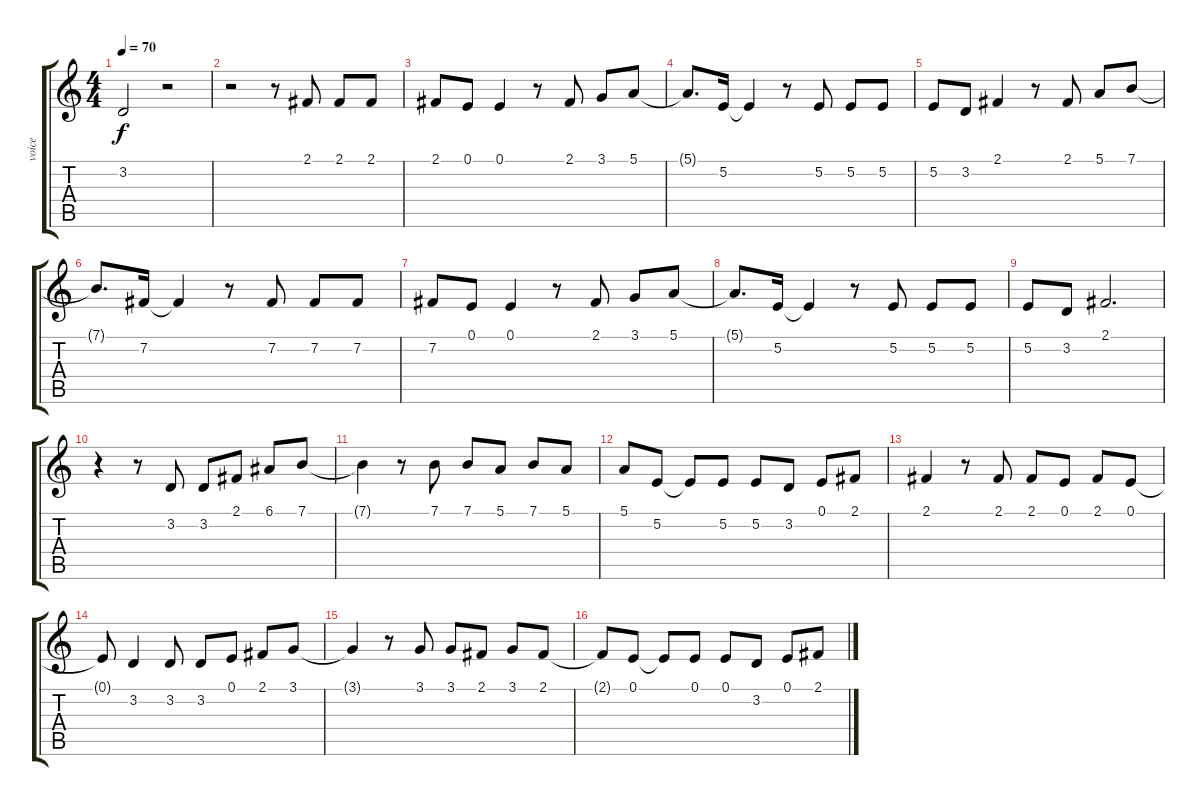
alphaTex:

\track ("voice" "voice") {instrument choiraahs}
\staff {score tabs}
\tuning (E4 B3 G3 D3 A2 E2) {hide}
\ts (4 4)
\tempo 70
\clef g2
\ks c
3.2{t}.2{dy f} r.2 |
r.2 r.8 2.1.8 2.1.8 2.1.8 |
2.1.8 0.1.8 0.1.4 r.8 2.1.8 3.1.8 5.1.8 |
5.1{t}.8{d} 5.2.16 5.2{t}.4 r.8 5.2.8 5.2.8 5.2.8 |
5.2.8 3.2.8 2.1.4 r.8 2.1.8 5.1.8 7.1.8 |
7.1{t}.8{d} 7.2.16 7.2{t}.4 r.8 7.2.8 7.2.8 7.2.8 |
7.2.8 0.1.8 0.1.4 r.8 2.1.8 3.1.8 5.1.8 |
5.1{t}.8{d} 5.2.16 5.2{t}.4 r.8 5.2.8 5.2.8 5.2.8 |
5.2.8 3.2.8 2.1.2{d} |
r.4 r.8 3.2.8 3.2.8 2.1.8 6.1.8 7.1.8 |
7.1{t}.4 r.8 7.1.8 7.1.8 5.1.8 7.1.8 5.1.8 |
5.1.8 5.2.8 5.2{t}.8 5.2.8 5.2.8 3.2.8 0.1.8 2.1.8 |
2.1.4 r.8 2.1.8 2.1.8 0.1.8 2.1.8 0.1.8 |
0.1{t}.8 3.2.4 3.2.8 3.2.8 0.1.8 2.1.8 3.1.8 |
3.1{t}.4 r.8 3.1.8 3.1.8 2.1.8 3.1.8 2.1.8 |
2.1{t}.8 0.1.8 0.1{t}.8 0.1.8 0.1.8 3.2.8 0.1.8 2.1.8
